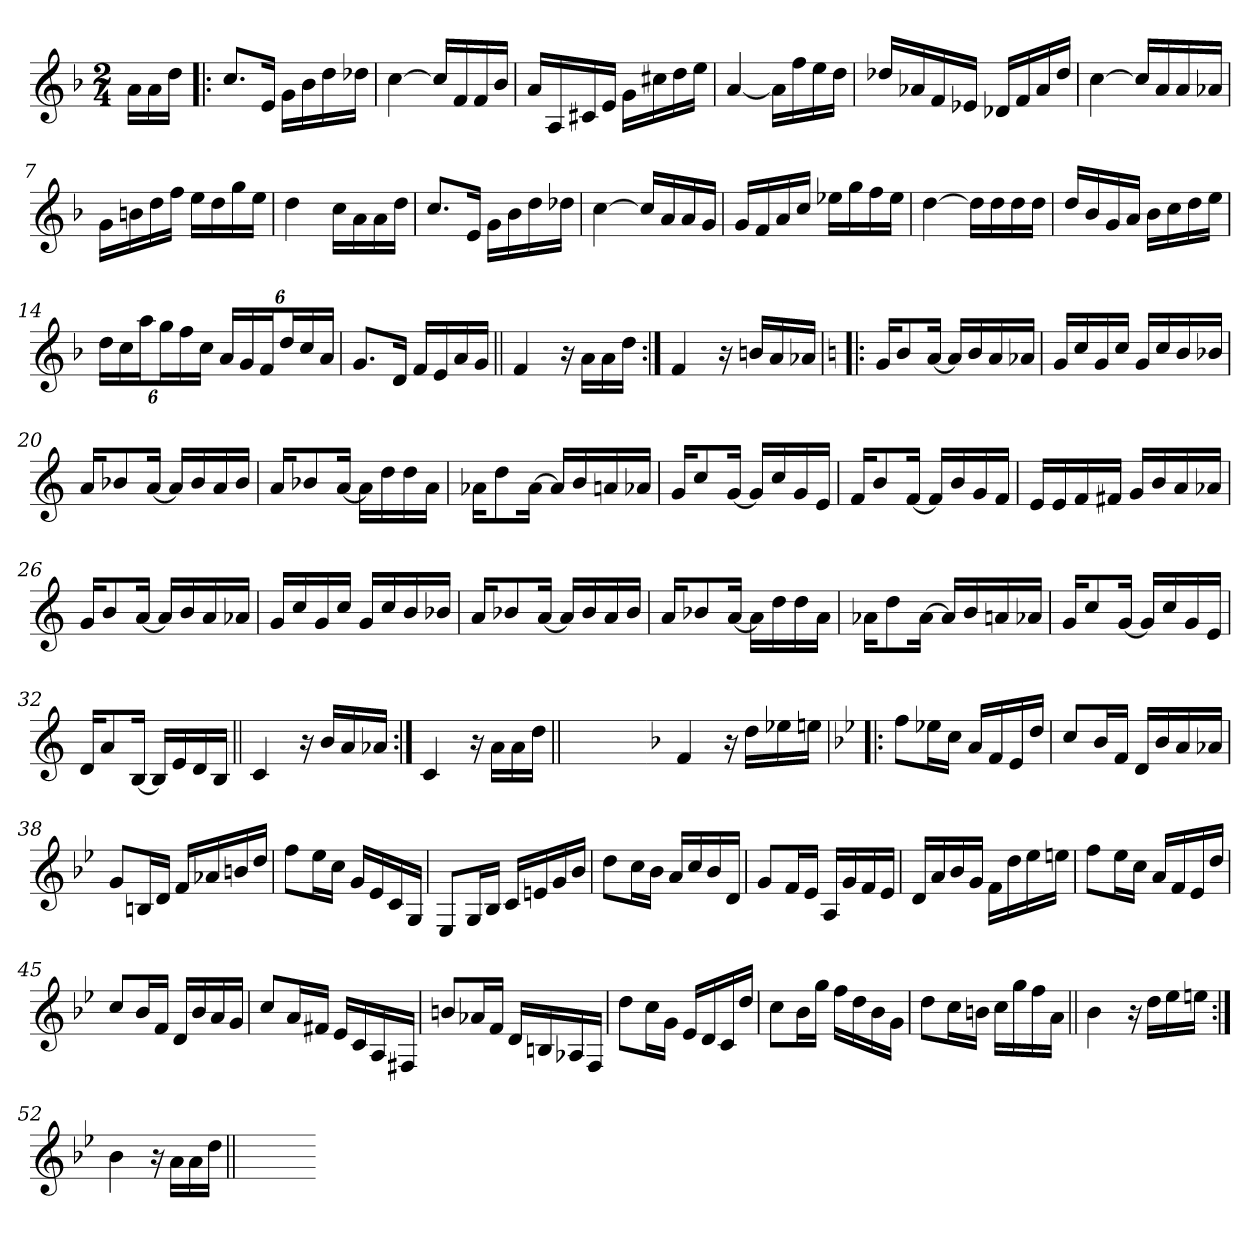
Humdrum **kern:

**kern
*part1
*staff1
*clefG2
*k[b-]
*F:
*M2/4
=
16a\LL
16a\
16dd\JJ
=1!|:
8.cc/L
16e/Jk
16g\LL
16b-\
16dd\
16dd-X\JJ
=2
[4cc\
16cc/LL]
16f/
16f/
16b-/JJ
=3
16a/LL
16A/
16c#X/
16e/JJ
16g\LL
16cc#X\
16dd\
16ee\JJ
=4
[4a/
16a\LL]
16ff\
16ee\
16dd\JJ
!!LO:LB:g=z
=5
16dd-X/LL
16a-X/
16f/
16e-X/JJ
16d-X/LL
16f/
16a-/
16dd-/JJ
=6
[4cc\
16cc/LL]
16a/
16a/
16a-X/JJ
=7
16g\LL
16bn\
16dd\
16ff\JJ
16ee\LL
16dd\
16gg\
16ee\JJ
=8
4dd\
16cc\LL
16a\
16a\
16dd\JJ
!!LO:LB:g=z
=9
8.cc/L
16e/Jk
16g\LL
16b-\
16dd\
16dd-X\JJ
=10
[4cc\
16cc/LL]
16a/
16a/
16g/JJ
=11
16g/LL
16f/
16a/
16cc/JJ
16ee-X\LL
16gg\
16ff\
16ee-\JJ
=12
[4dd\
16dd\LL]
16dd\
16dd\
16dd\JJ
=13
16dd/LL
16b-/
16g/
16a/JJ
16b-\LL
16cc\
16dd\
16ee\JJ
!!LO:LB:g=z
=14
24dd\LL
24cc\
24aa\J
24gg\L
24ff\
24cc\JJ
24a/LL
24g/
24f/J
24dd/L
24cc/
24a/JJ
=15
8.g/L
16d/Jk
16f/LL
16e/
16a/
16g/JJ
=16||
4f/
16r
16a\LL
16a\
16dd\JJ
=17:|!
4f/
16r
16bn/LL
16a/
16a-X/JJ
!!LO:LB:g=z
=18!|:
*k[]
*C:
16g/KL
8b/
[16a/Jk
16a/LL]
16b/
16a/
16a-X/JJ
=19
16g/LL
16cc/
16g/
16cc/JJ
16g/LL
16cc/
16b/
16b-X/JJ
=20
16a/KL
8b-X/
[16a/Jk
16a/LL]
16b-/
16a/
16b-/JJ
=21
16a/KL
8b-X/
[16a/Jk
16a\LL]
16dd\
16dd\
16a\JJ
!!LO:LB:g=z
=22
16a-X\KL
8dd\
[16a-\Jk
16a-/LL]
16b/
16an/
16a-X/JJ
=23
16g/KL
8cc/
[16g/Jk
16g/LL]
16cc/
16g/
16e/JJ
=24
16f/KL
8b/
[16f/Jk
16f/LL]
16b/
16g/
16f/JJ
=25
16e/LL
16e/
16f/
16f#X/JJ
16g/LL
16b/
16a/
16a-X/JJ
!!LO:LB:g=z
=26
16g/KL
8b/
[16a/Jk
16a/LL]
16b/
16a/
16a-X/JJ
=27
16g/LL
16cc/
16g/
16cc/JJ
16g/LL
16cc/
16b/
16b-X/JJ
=28
16a/KL
8b-X/
[16a/Jk
16a/LL]
16b-/
16a/
16b-/JJ
=29
16a/KL
8b-X/
[16a/Jk
16a\LL]
16dd\
16dd\
16a\JJ
=30
16a-X\KL
8dd\
[16a-\Jk
16a-/LL]
16b/
16an/
16a-X/JJ
!!LO:LB:g=z
=31
16g/KL
8cc/
[16g/Jk
16g/LL]
16cc/
16g/
16e/JJ
=32
16d/KL
8a/
[16B/Jk
16B/LL]
16e/
16d/
16B/JJ
=33||
4c/
16r
16b/LL
16a/
16a-X/JJ
=34:|!
4c/
16r
16a\LL
16a\
16dd\JJ
=34X1||
*stria0
2ryy
!!LO:LB:g=z
=35-
*stria5
*k[b-]
*F:
4f/
16r
16dd\LL
16ee-X\
16een\JJ
=36!|:
*k[b-e-]
*B-:
8ff\L
16ee-X\L
16cc\JJ
16a/LL
16f/
16e-/
16dd/JJ
=37
8cc/L
16b-/L
16f/JJ
16d/LL
16b-/
16a/
16a-X/JJ
=38
8g/L
16Bn/L
16d/JJ
16f/LL
16a-X/
16bn/
16dd/JJ
!!LO:PB:g=z
=39
8ff\L
16ee-\L
16cc\JJ
16g/LL
16e-/
16c/
16G/JJ
=40
8E-/L
16G/L
16B-/JJ
16c/LL
16en/
16g/
16b-/JJ
=41
8dd\L
16cc\L
16b-\JJ
16a/LL
16cc/
16b-/
16d/JJ
=42
8g/L
16f/L
16e-/JJ
16A/LL
16g/
16f/
16e-/JJ
=43
16d/LL
16a/
16b-/
16g/JJ
16f\LL
16dd\
16ee-\
16een\JJ
!!LO:LB:g=z
=44
8ff\L
16ee-\L
16cc\JJ
16a/LL
16f/
16e-/
16dd/JJ
=45
8cc/L
16b-/L
16f/JJ
16d/LL
16b-/
16a/
16g/JJ
=46
8cc/L
16a/L
16f#X/JJ
16e-/LL
16c/
16A/
16F#X/JJ
=47
8bn/L
16a-X/L
16f/JJ
16d/LL
16Bn/
16A-X/
16F/JJ
=48
8dd\L
16cc\L
16g\JJ
16e-/LL
16d/
16c/
16dd/JJ
!!LO:LB:g=z
=49
8cc\L
16b-\L
16gg\JJ
16ff\LL
16dd\
16b-\
16g\JJ
=50
8dd\L
16cc\L
16bn\JJ
16cc\LL
16gg\
16ff\
16a\JJ
=51||
4b-\
16r
16dd\LL
16ee-\
16een\JJ
=52:|!
4b-\
16r
16a\LL
16a\
16dd\JJ
=52X2||
*stria0
2ryy
=-
*-
